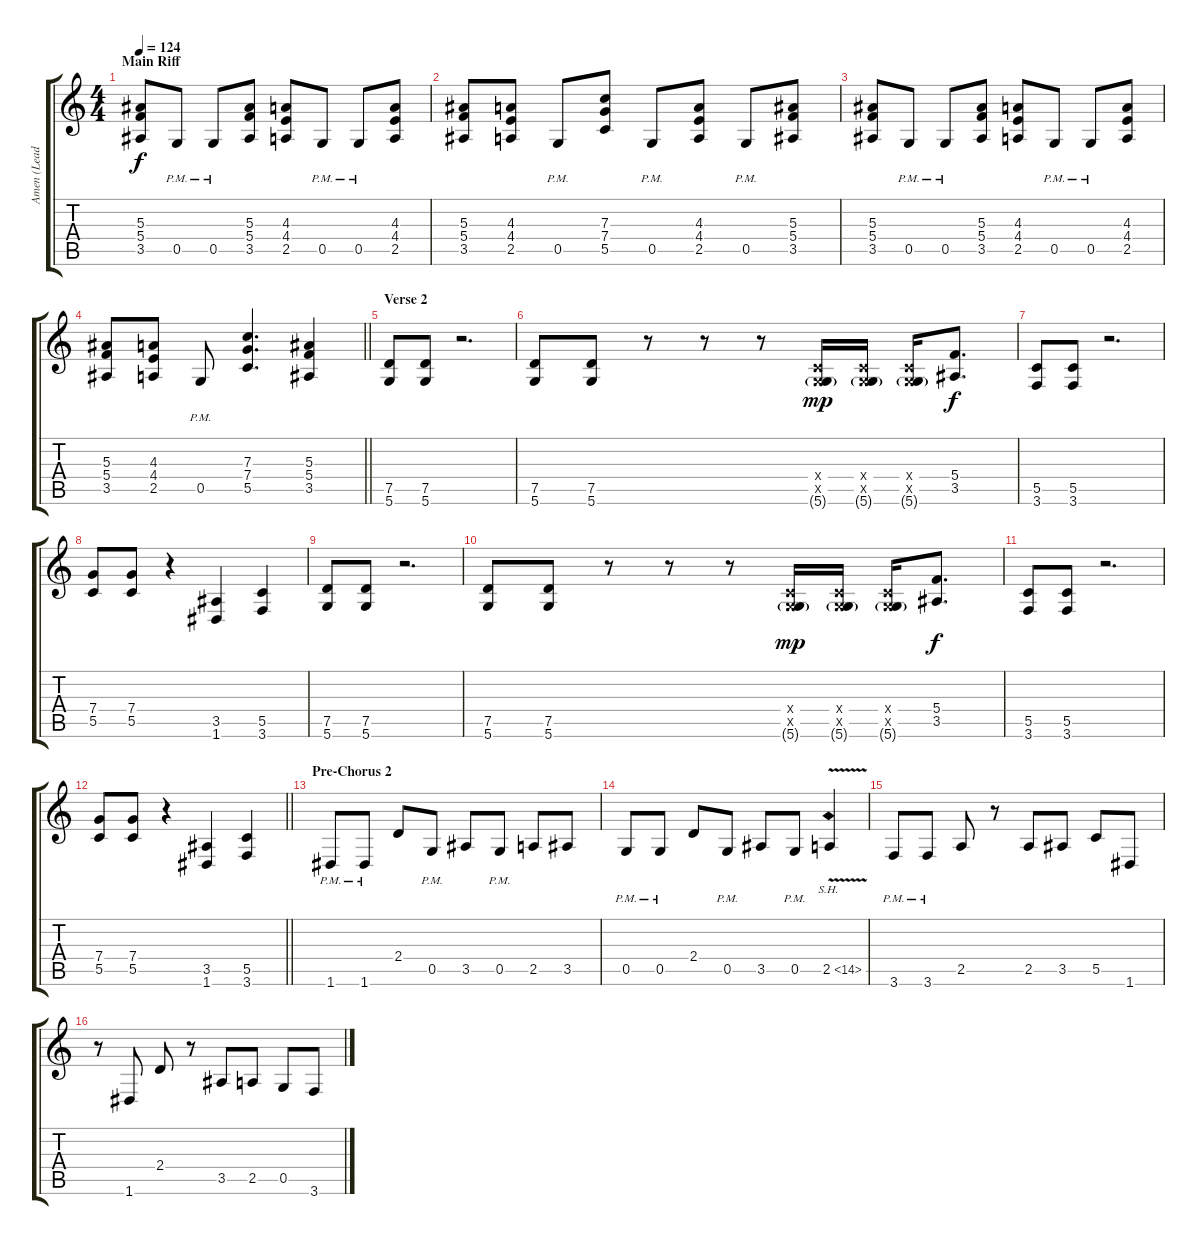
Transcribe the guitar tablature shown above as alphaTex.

\track ("Amen (Lead)" "Amen (Lead") {instrument distortionguitar}
\staff {score tabs}
\tuning (D4 A3 F3 C3 G2 D2) {hide}
\ts (4 4)
\section ("" "Main Riff")
\tempo 124
\clef g2
\ks c
(5.3 5.4 3.5).8{dy f} 0.5{pm}.8 0.5{pm}.8 (5.3 5.4 3.5).8 (4.3 4.4 2.5).8 0.5{pm}.8 0.5{pm}.8 (4.3 4.4 2.5).8 |
(5.3 5.4 3.5).8 (4.3 4.4 2.5).8 0.5{pm}.8 (7.3 7.4 5.5).8 0.5{pm}.8 (4.3 4.4 2.5).8 0.5{pm}.8 (5.3 5.4 3.5).8 |
(5.3 5.4 3.5).8 0.5{pm}.8 0.5{pm}.8 (5.3 5.4 3.5).8 (4.3 4.4 2.5).8 0.5{pm}.8 0.5{pm}.8 (4.3 4.4 2.5).8 |
\barLineRight lightlight
(5.3 5.4 3.5).8 (4.3 4.4 2.5).8 0.5{pm}.8 (7.3 7.4 5.5).4{d} (5.3 5.4 3.5).4 |
\section ("" "Verse 2")
(7.5 5.6).8 (7.5 5.6).8 r.2{d} |
(7.5 5.6).8 (7.5 5.6).8 r.8 r.8 r.8 (0.4{x} 0.5{x} 5.6{g}).16{dy mp} (0.4{x} 0.5{x} 5.6{g}).16 (0.4{x} 0.5{x} 5.6{g}).16 (5.4 3.5).8{d dy f} |
(5.5 3.6).8 (5.5 3.6).8 r.2{d} |
(7.4 5.5).8 (7.4 5.5).8 r.4 (3.5 1.6).4 (5.5 3.6).4 |
(7.5 5.6).8 (7.5 5.6).8 r.2{d} |
(7.5 5.6).8 (7.5 5.6).8 r.8 r.8 r.8 (0.4{x} 0.5{x} 5.6{g}).16{dy mp} (0.4{x} 0.5{x} 5.6{g}).16 (0.4{x} 0.5{x} 5.6{g}).16 (5.4 3.5).8{d dy f} |
(5.5 3.6).8 (5.5 3.6).8 r.2{d} |
\barLineRight lightlight
(7.4 5.5).8 (7.4 5.5).8 r.4 (3.5 1.6).4 (5.5 3.6).4 |
\section ("" "Pre-Chorus 2")
1.6{pm}.8 1.6{pm}.8 2.4.8 0.5{pm}.8 3.5.8 0.5{pm}.8 2.5.8 3.5.8 |
0.5{pm}.8 0.5{pm}.8 2.4.8 0.5{pm}.8 3.5.8 0.5{pm}.8 2.5{sh 12 v}.4 |
3.6{pm}.8 3.6{pm}.8 2.5.8 r.8 2.5.8 3.5.8 5.5.8 1.6.8 |
r.8 1.6.8 2.4.8 r.8 3.5.8 2.5.8 0.5.8 3.6.8
